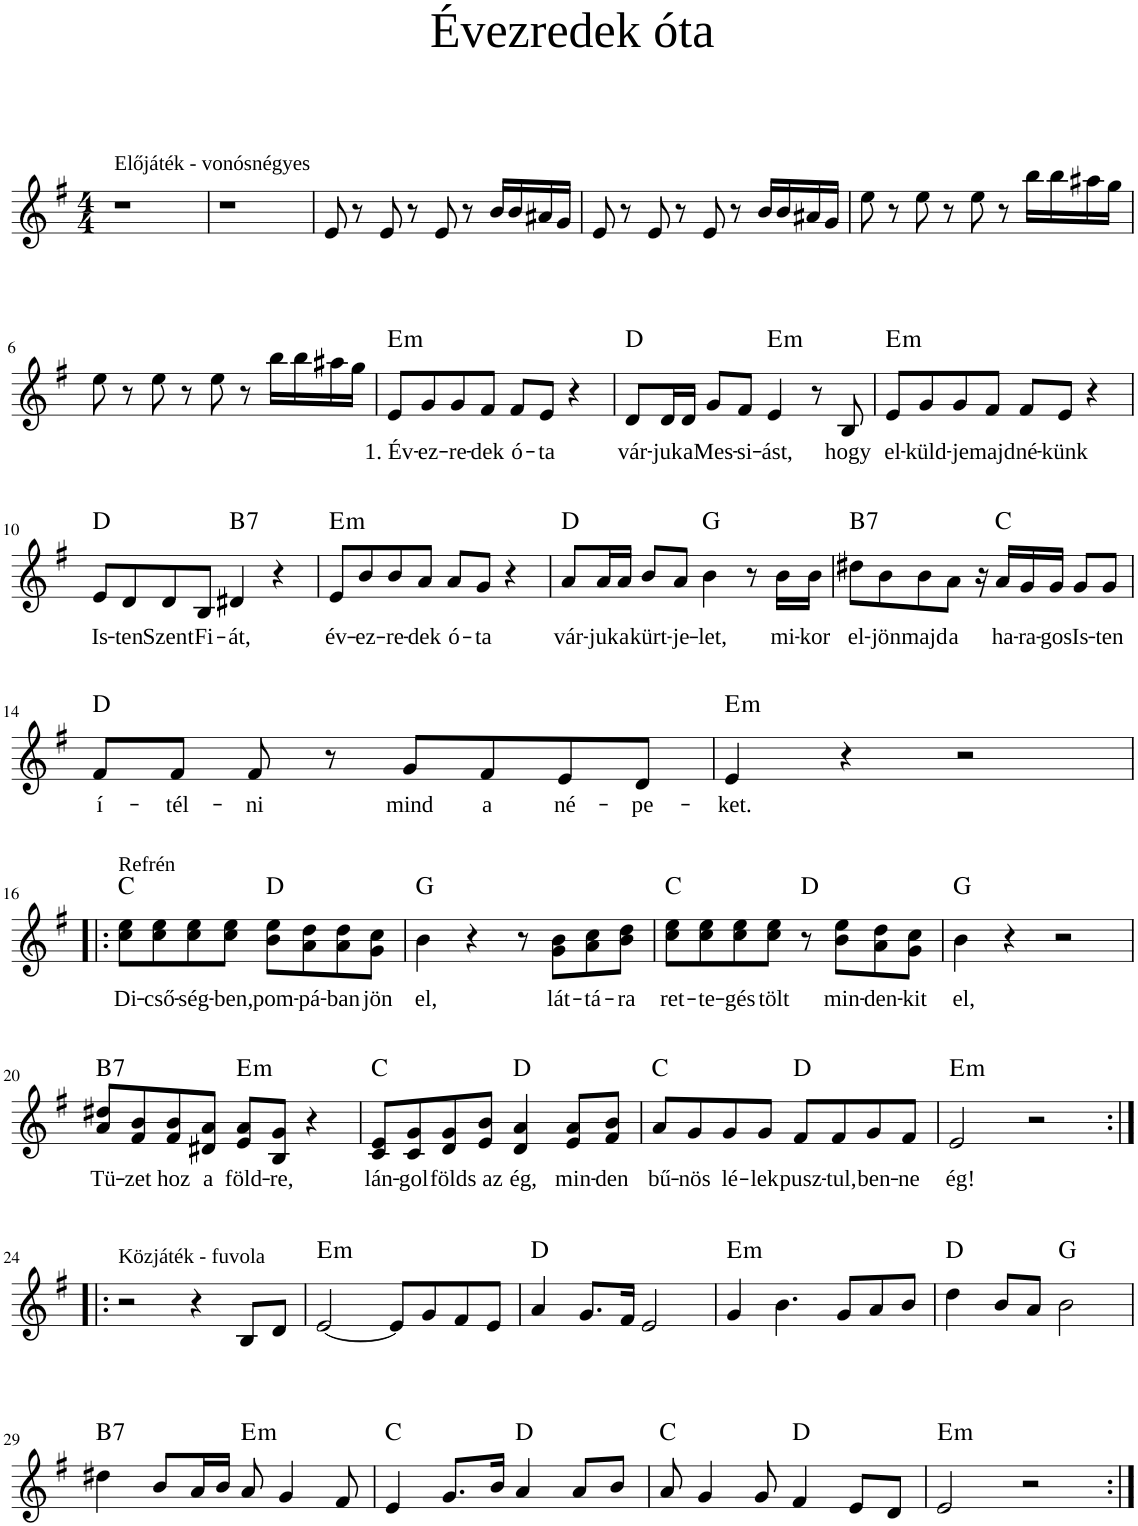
**kern	**text	**harte
*part1	*part1	*part1
*staff1	*staff1	*
*I"Voice	*	*
*clefG2	*	*
*k[f#]	*	*
*M4/4	*	*
=1	=1	=1
!LO:TX:a:t=Előjáték - vonósnégyes	!	!
1r	.	.
=2	=2	=2
1r	.	.
=3	=3	=3
8e/	.	.
8r	.	.
8e/	.	.
8r	.	.
8e/	.	.
8r	.	.
16b/LL	.	.
16b/	.	.
16a#X/	.	.
16g/JJ	.	.
=4	=4	=4
8e/	.	.
8r	.	.
8e/	.	.
8r	.	.
8e/	.	.
8r	.	.
16b/LL	.	.
16b/	.	.
16a#X/	.	.
16g/JJ	.	.
=5	=5	=5
8ee\	.	.
8r	.	.
8ee\	.	.
8r	.	.
8ee\	.	.
8r	.	.
16bb\LL	.	.
16bb\	.	.
16aa#X\	.	.
16gg\JJ	.	.
!!LO:LB:g=z
=6	=6	=6
8ee\	.	.
8r	.	.
8ee\	.	.
8r	.	.
8ee\	.	.
8r	.	.
16bb\LL	.	.
16bb\	.	.
16aa#X\	.	.
16gg\JJ	.	.
=7	=7	=7
!	!LO:LY:b	!LO:H:kt=m
8e/L	1. Év-	E:min
!	!LO:LY:b	!
8g/	-ez-	.
!	!LO:LY:b	!
8g/	-re-	.
!	!LO:LY:b	!
8f#/J	-dek	.
!	!LO:LY:b	!
8f#/L	ó-	.
!	!LO:LY:b	!
8e/J	-ta	.
4r	.	.
=8	=8	=8
!	!LO:LY:b	!LO:H:kt=N.C.
8d/L	vár-	N
!	!LO:LY:b	!
16d/L	-juk	.
!	!LO:LY:b	!
16d/JJ	a	.
!	!LO:LY:b	!
8g/L	Mes-	.
!	!LO:LY:b	!
8f#/J	-si-	.
!	!LO:LY:b	!LO:H:kt=m
4e/	-ást,	E:min
8r	.	.
!	!LO:LY:b	!
8B/	hogy	.
=9	=9	=9
!	!LO:LY:b	!LO:H:kt=m
8e/L	el-	E:min
!	!LO:LY:b	!
8g/	-küld-	.
!	!LO:LY:b	!
8g/	-je	.
!	!LO:LY:b	!
8f#/J	majd	.
!	!LO:LY:b	!
8f#/L	né-	.
!	!LO:LY:b	!
8e/J	-künk	.
4r	.	.
!!LO:LB:g=z
=10	=10	=10
!	!LO:LY:b	!LO:H:kt=N.C.
8e/L	Is-	N
!	!LO:LY:b	!
8d/	-ten	.
!	!LO:LY:b	!
8d/	Szent	.
!	!LO:LY:b	!
8B/J	Fi-	.
!	!LO:LY:b	!LO:H:kt=7
4d#X/	-át,	B:7
4r	.	.
=11	=11	=11
!	!LO:LY:b	!LO:H:kt=m
8e/L	év-	E:min
!	!LO:LY:b	!
8b/	-ez-	.
!	!LO:LY:b	!
8b/	-re-	.
!	!LO:LY:b	!
8a/J	-dek	.
!	!LO:LY:b	!
8a/L	ó-	.
!	!LO:LY:b	!
8g/J	-ta	.
4r	.	.
=12	=12	=12
!	!LO:LY:b	!LO:H:kt=N.C.
8a/L	vár-	N
!	!LO:LY:b	!
16a/L	-juk	.
!	!LO:LY:b	!
16a/JJ	a	.
!	!LO:LY:b	!
8b/L	kürt-	.
!	!LO:LY:b	!
8a/J	-je-	.
!	!LO:LY:b	!LO:H:kt=N.C.
4b\	-let,	N
8r	.	.
!	!LO:LY:b	!
16b\LL	mi-	.
!	!LO:LY:b	!
16b\JJ	-kor	.
=13	=13	=13
!	!LO:LY:b	!LO:H:kt=7
8dd#X\L	el-	B:7
!	!LO:LY:b	!
8b\	-jön	.
!	!LO:LY:b	!
8b\	majd	.
!	!LO:LY:b	!
8a\J	a	.
16r	.	.
!	!LO:LY:b	!LO:H:kt=N.C.
16a/LL	ha-	N
!	!LO:LY:b	!
16g/	-ra-	.
!	!LO:LY:b	!
16g/JJ	-gos	.
!	!LO:LY:b	!
8g/L	Is-	.
!	!LO:LY:b	!
8g/J	-ten	.
!!LO:LB:g=z
=14	=14	=14
!	!LO:LY:b	!LO:H:kt=N.C.
8f#/L	í-	N
!	!LO:LY:b	!
8f#/J	-tél-	.
!	!LO:LY:b	!
8f#/	-ni	.
8r	.	.
!	!LO:LY:b	!
8g/L	mind	.
!	!LO:LY:b	!
8f#/	a	.
!	!LO:LY:b	!
8e/	né-	.
!	!LO:LY:b	!
8d/J	-pe-	.
=15	=15	=15
!	!LO:LY:b	!LO:H:kt=m
4e/	-ket.	E:min
4r	.	.
2r	.	.
!!LO:LB:g=z
=16!|:	=16!|:	=16!|:
!LO:TX:a:t=Refrén	!	!
!	!LO:LY:b	!LO:H:kt=N.C.
8cc\ 8ee\L	Di-	N
!	!LO:LY:b	!
8cc\ 8ee\	-cső-	.
!	!LO:LY:b	!
8cc\ 8ee\	-ség-	.
!	!LO:LY:b	!
8cc\ 8ee\J	-ben,	.
!	!LO:LY:b	!LO:H:kt=N.C.
8b\ 8ee\L	pom-	N
!	!LO:LY:b	!
8a\ 8dd\	-pá-	.
!	!LO:LY:b	!
8a\ 8dd\	-ban	.
!	!LO:LY:b	!
8g\ 8cc\J	jön	.
=17	=17	=17
!	!LO:LY:b	!LO:H:kt=N.C.
4b\	el,	N
4r	.	.
8r	.	.
!	!LO:LY:b	!
8g\ 8b\L	lát-	.
!	!LO:LY:b	!
8a\ 8cc\	-tá-	.
!	!LO:LY:b	!
8b\ 8dd\J	-ra	.
=18	=18	=18
!	!LO:LY:b	!LO:H:kt=N.C.
8cc\ 8ee\L	ret-	N
!	!LO:LY:b	!
8cc\ 8ee\	-te-	.
!	!LO:LY:b	!
8cc\ 8ee\	-gés	.
!	!LO:LY:b	!
8cc\ 8ee\J	tölt	.
!	!	!LO:H:kt=N.C.
8r	.	N
!	!LO:LY:b	!
8b\ 8ee\L	min-	.
!	!LO:LY:b	!
8a\ 8dd\	-den-	.
!	!LO:LY:b	!
8g\ 8cc\J	-kit	.
=19	=19	=19
!	!LO:LY:b	!LO:H:kt=N.C.
4b\	el,	N
4r	.	.
2r	.	.
!!LO:LB:g=z
=20	=20	=20
!	!LO:LY:b	!LO:H:kt=7
8a/ 8dd#X/L	Tü-	B:7
!	!LO:LY:b	!
8f#/ 8b/	-zet	.
!	!LO:LY:b	!
8f#/ 8b/	hoz	.
!	!LO:LY:b	!
8d#X/ 8a/J	a	.
!	!LO:LY:b	!LO:H:kt=m
8e/ 8a/L	föld-	E:min
!	!LO:LY:b	!
8B/ 8g/J	-re,	.
4r	.	.
=21	=21	=21
!	!LO:LY:b	!LO:H:kt=N.C.
8c/ 8e/L	lán-	N
!	!LO:LY:b	!
8c/ 8g/	-gol	.
!	!LO:LY:b	!
8d/ 8g/	föld	.
!	!LO:LY:b	!
8e/ 8b/J	s az	.
!	!LO:LY:b	!LO:H:kt=N.C.
4d/ 4a/	ég,	N
!	!LO:LY:b	!
8e/ 8a/L	min-	.
!	!LO:LY:b	!
8f#/ 8b/J	-den	.
=22	=22	=22
!	!LO:LY:b	!LO:H:kt=N.C.
8a/L	bű-	N
!	!LO:LY:b	!
8g/	-nös	.
!	!LO:LY:b	!
8g/	lé-	.
!	!LO:LY:b	!
8g/J	-lek	.
!	!LO:LY:b	!LO:H:kt=N.C.
8f#/L	pusz-	N
!	!LO:LY:b	!
8f#/	-tul,	.
!	!LO:LY:b	!
8g/	ben-	.
!	!LO:LY:b	!
8f#/J	-ne	.
=23	=23	=23
!	!LO:LY:b	!LO:H:kt=m
2e/	ég!	E:min
2r	.	.
!!LO:LB:g=z
=24:|!|:	=24:|!|:	=24:|!|:
!LO:TX:a:t=Közjáték - fuvola	!	!
2r	.	.
4r	.	.
8B/L	.	.
8d/J	.	.
=25	=25	=25
!	!	!LO:H:kt=m
[2e/	.	E:min
8e/L]	.	.
8g/	.	.
8f#/	.	.
8e/J	.	.
=26	=26	=26
!	!	!LO:H:kt=N.C.
4a/	.	N
8.g/L	.	.
16f#/Jk	.	.
2e/	.	.
=27	=27	=27
!	!	!LO:H:kt=m
4g/	.	E:min
4.b\	.	.
8g/L	.	.
8a/	.	.
8b/J	.	.
=28	=28	=28
!	!	!LO:H:kt=N.C.
4dd\	.	N
8b/L	.	.
8a/J	.	.
!	!	!LO:H:kt=N.C.
2b\	.	N
!!LO:LB:g=z
=29	=29	=29
!	!	!LO:H:kt=7
4dd#X\	.	B:7
8b/L	.	.
16a/L	.	.
16b/JJ	.	.
!	!	!LO:H:kt=m
8a/	.	E:min
4g/	.	.
8f#/	.	.
=30	=30	=30
!	!	!LO:H:kt=N.C.
4e/	.	N
8.g/L	.	.
16b/Jk	.	.
!	!	!LO:H:kt=N.C.
4a/	.	N
8a/L	.	.
8b/J	.	.
=31	=31	=31
!	!	!LO:H:kt=N.C.
8a/	.	N
4g/	.	.
8g/	.	.
!	!	!LO:H:kt=N.C.
4f#/	.	N
8e/L	.	.
8d/J	.	.
=32	=32	=32
!	!	!LO:H:kt=m
2e/	.	E:min
2r	.	.
=:|!	=:|!	=:|!
*-	*-	*-
